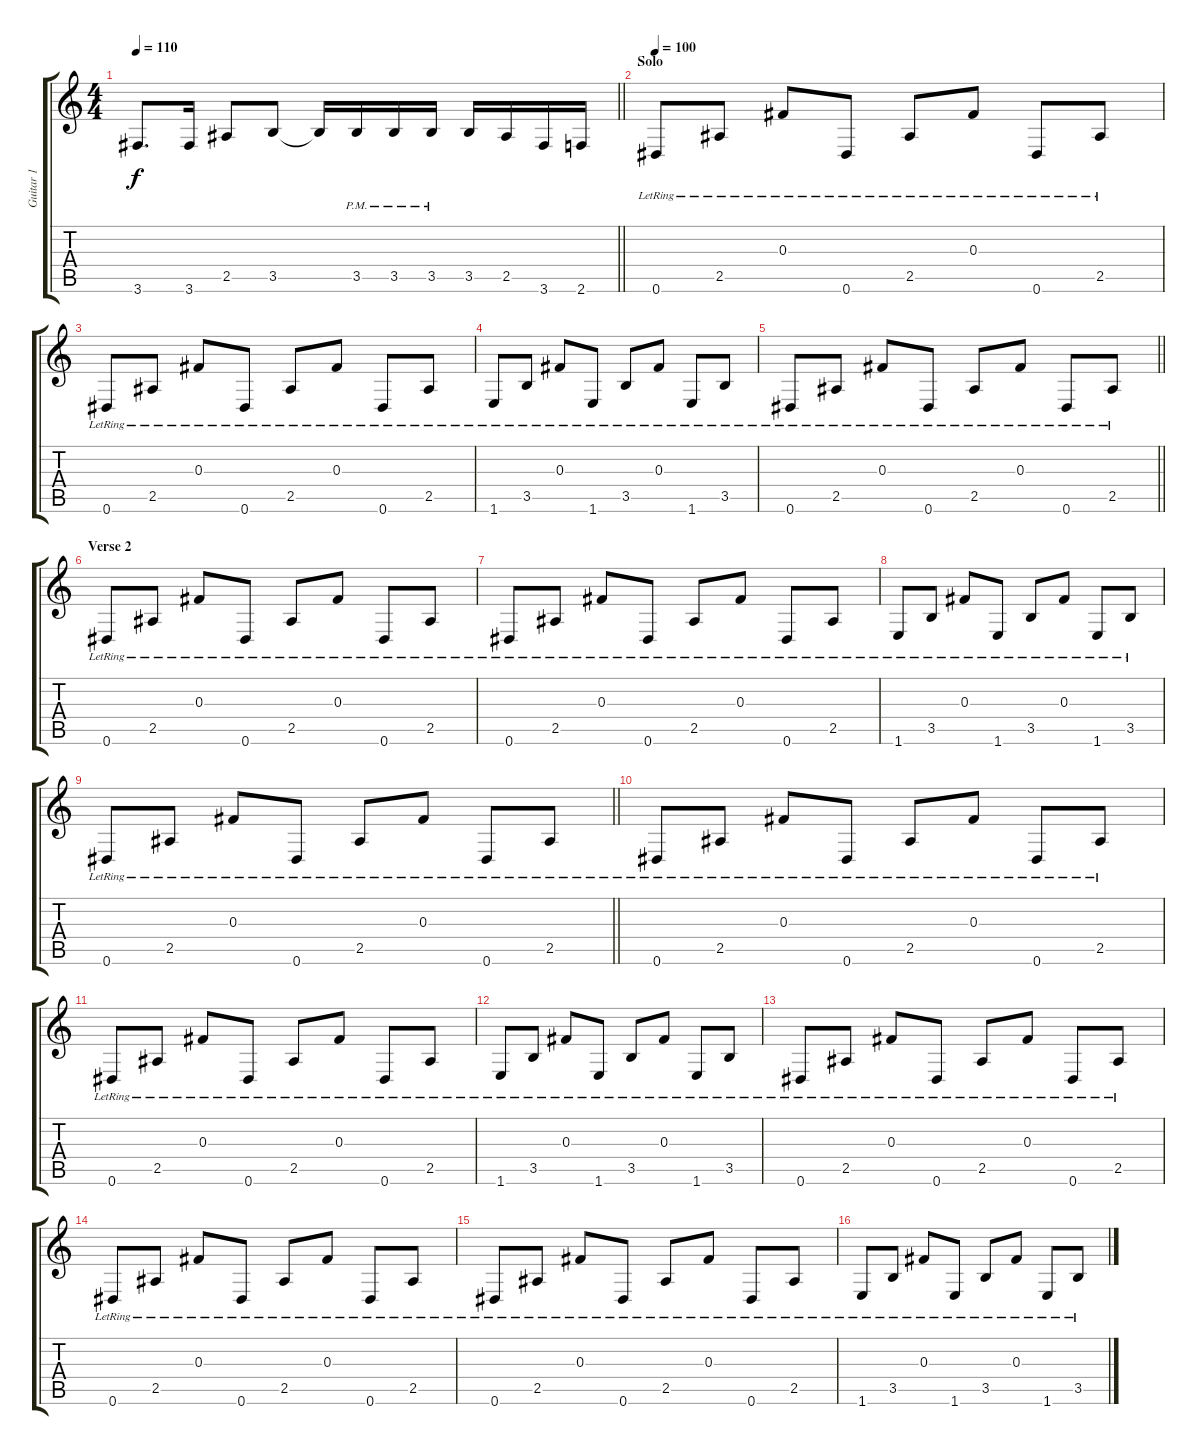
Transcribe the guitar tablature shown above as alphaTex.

\track ("Guitar 1" "Guitar 1") {instrument distortionguitar}
\staff {score tabs}
\tuning (Eb4 Bb3 Gb3 Db3 Ab2 Eb2) {hide}
\ts (4 4)
\tempo 110
\clef g2
\barLineRight lightlight
\ks c
3.6.8{d dy f} 3.6.16 2.5.8 3.5.8 3.5{t}.16 3.5{pm}.16 3.5{pm}.16 3.5{pm}.16 3.5.16 2.5.16 3.6.16 2.6.16 |
\section ("" "Solo")
\tempo 100
0.6{lr}.8{instrument electricguitarjazz} 2.5{lr}.8 0.3{lr}.8 0.6{lr}.8 2.5{lr}.8 0.3{lr}.8 0.6{lr}.8 2.5{lr}.8 |
0.6{lr}.8 2.5{lr}.8 0.3{lr}.8 0.6{lr}.8 2.5{lr}.8 0.3{lr}.8 0.6{lr}.8 2.5{lr}.8 |
1.6{lr}.8 3.5{lr}.8 0.3{lr}.8 1.6{lr}.8 3.5{lr}.8 0.3{lr}.8 1.6{lr}.8 3.5{lr}.8 |
\barLineRight lightlight
0.6{lr}.8 2.5{lr}.8 0.3{lr}.8 0.6{lr}.8 2.5{lr}.8 0.3{lr}.8 0.6{lr}.8 2.5{lr}.8 |
\section ("" "Verse 2")
0.6{lr}.8 2.5{lr}.8 0.3{lr}.8 0.6{lr}.8 2.5{lr}.8 0.3{lr}.8 0.6{lr}.8 2.5{lr}.8 |
0.6{lr}.8 2.5{lr}.8 0.3{lr}.8 0.6{lr}.8 2.5{lr}.8 0.3{lr}.8 0.6{lr}.8 2.5{lr}.8 |
1.6{lr}.8 3.5{lr}.8 0.3{lr}.8 1.6{lr}.8 3.5{lr}.8 0.3{lr}.8 1.6{lr}.8 3.5{lr}.8 |
\barLineRight lightlight
0.6{lr}.8 2.5{lr}.8 0.3{lr}.8 0.6{lr}.8 2.5{lr}.8 0.3{lr}.8 0.6{lr}.8 2.5{lr}.8 |
0.6{lr}.8 2.5{lr}.8 0.3{lr}.8 0.6{lr}.8 2.5{lr}.8 0.3{lr}.8 0.6{lr}.8 2.5{lr}.8 |
0.6{lr}.8 2.5{lr}.8 0.3{lr}.8 0.6{lr}.8 2.5{lr}.8 0.3{lr}.8 0.6{lr}.8 2.5{lr}.8 |
1.6{lr}.8 3.5{lr}.8 0.3{lr}.8 1.6{lr}.8 3.5{lr}.8 0.3{lr}.8 1.6{lr}.8 3.5{lr}.8 |
0.6{lr}.8 2.5{lr}.8 0.3{lr}.8 0.6{lr}.8 2.5{lr}.8 0.3{lr}.8 0.6{lr}.8 2.5{lr}.8 |
0.6{lr}.8 2.5{lr}.8 0.3{lr}.8 0.6{lr}.8 2.5{lr}.8 0.3{lr}.8 0.6{lr}.8 2.5{lr}.8 |
0.6{lr}.8 2.5{lr}.8 0.3{lr}.8 0.6{lr}.8 2.5{lr}.8 0.3{lr}.8 0.6{lr}.8 2.5{lr}.8 |
1.6{lr}.8 3.5{lr}.8 0.3{lr}.8 1.6{lr}.8 3.5{lr}.8 0.3{lr}.8 1.6{lr}.8 3.5{lr}.8
